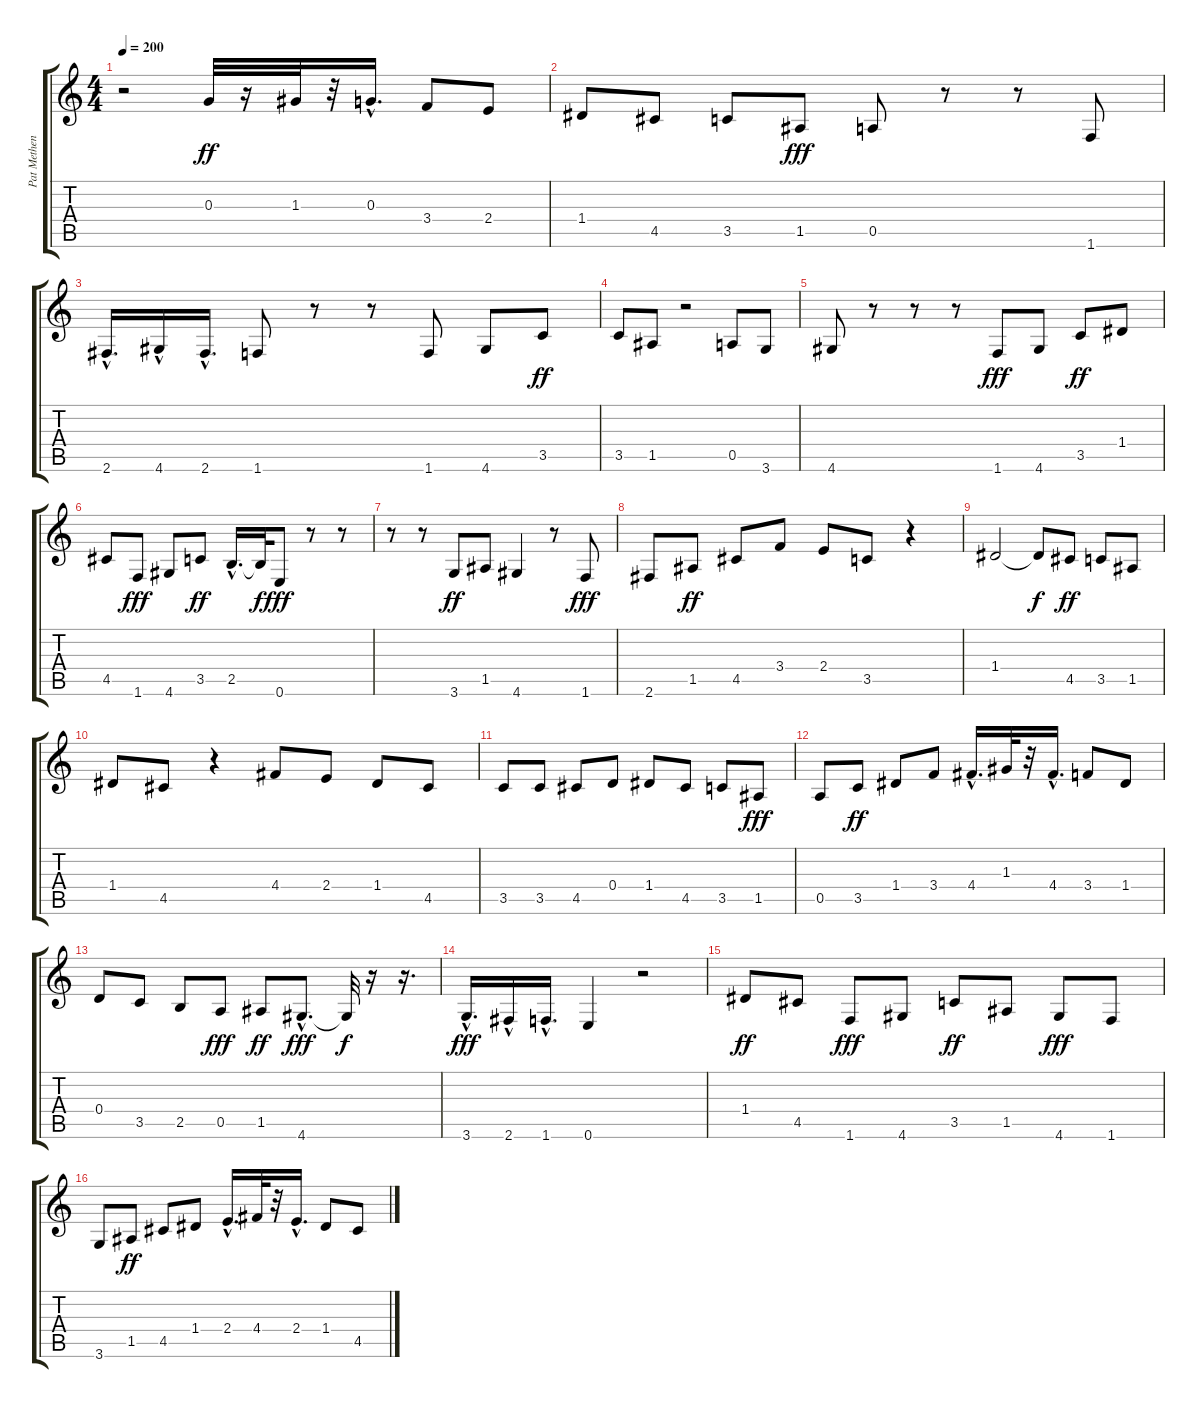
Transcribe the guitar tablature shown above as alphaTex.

\track ("Pat Metheny" "Pat Methen") {instrument electricguitarjazz}
\staff {score tabs}
\tuning (E4 B3 G3 D3 A2 E2) {hide}
\ts (4 4)
\tempo 200
\clef g2
\ks c
r.2{dy ff instrument electricguitarjazz} 0.3.32 r.16 1.3.32 r.32 0.3{hac}.16{d} 3.4.8 2.4.8 |
1.4.8 4.5.8 3.5.8 1.5.8{dy fff} 0.5.8 r.8 r.8 1.6.8 |
2.6{hac}.16{d} 4.6{hac}.16 2.6{hac}.16{d} 1.6.8 r.8 r.8 1.6.8 4.6.8 3.5.8{dy ff} |
3.5.8 1.5.8 r.2 0.5.8 3.6.8 |
4.6.8 r.8 r.8 r.8 1.6.8{dy fff} 4.6.8 3.5.8{dy ff} 1.4.8 |
4.5.8 1.6.8{dy fff} 4.6.8 3.5.8{dy ff} 2.5{hac}.16{d} 2.5{t}.32{dy f} 0.6.8{dy fff} r.8 r.8 |
r.8 r.8 3.6.8{dy ff} 1.5.8 4.6.4 r.8 1.6.8{dy fff} |
2.6.8 1.5.8{dy ff} 4.5.8 3.4.8 2.4.8 3.5.8 r.4 |
1.4.2 1.4{t}.8{dy f} 4.5.8{dy ff} 3.5.8 1.5.8 |
1.4.8 4.5.8 r.4 4.4.8 2.4.8 1.4.8 4.5.8 |
3.5.8 3.5.8 4.5.8 0.4.8 1.4.8 4.5.8 3.5.8 1.5.8{dy fff} |
0.5.8 3.5.8{dy ff} 1.4.8 3.4.8 4.4{hac}.16{d} 1.3.32 r.32 4.4{hac}.16{d} 3.4.8 1.4.8 |
0.4.8 3.5.8 2.5.8 0.5.8{dy fff} 1.5.8{dy ff} 4.6{hac}.8{d dy fff} 4.6{t}.32{dy f} r.16 r.16{d} |
3.6{hac}.16{d dy fff} 2.6{hac}.16 1.6{hac}.16{d} 0.6.4 r.2 |
1.4.8{dy ff} 4.5.8 1.6.8{dy fff} 4.6.8 3.5.8{dy ff} 1.5.8 4.6.8{dy fff} 1.6.8 |
3.6.8 1.5.8{dy ff} 4.5.8 1.4.8 2.4{hac}.16{d} 4.4.32 r.32 2.4{hac}.16{d} 1.4.8 4.5.8
